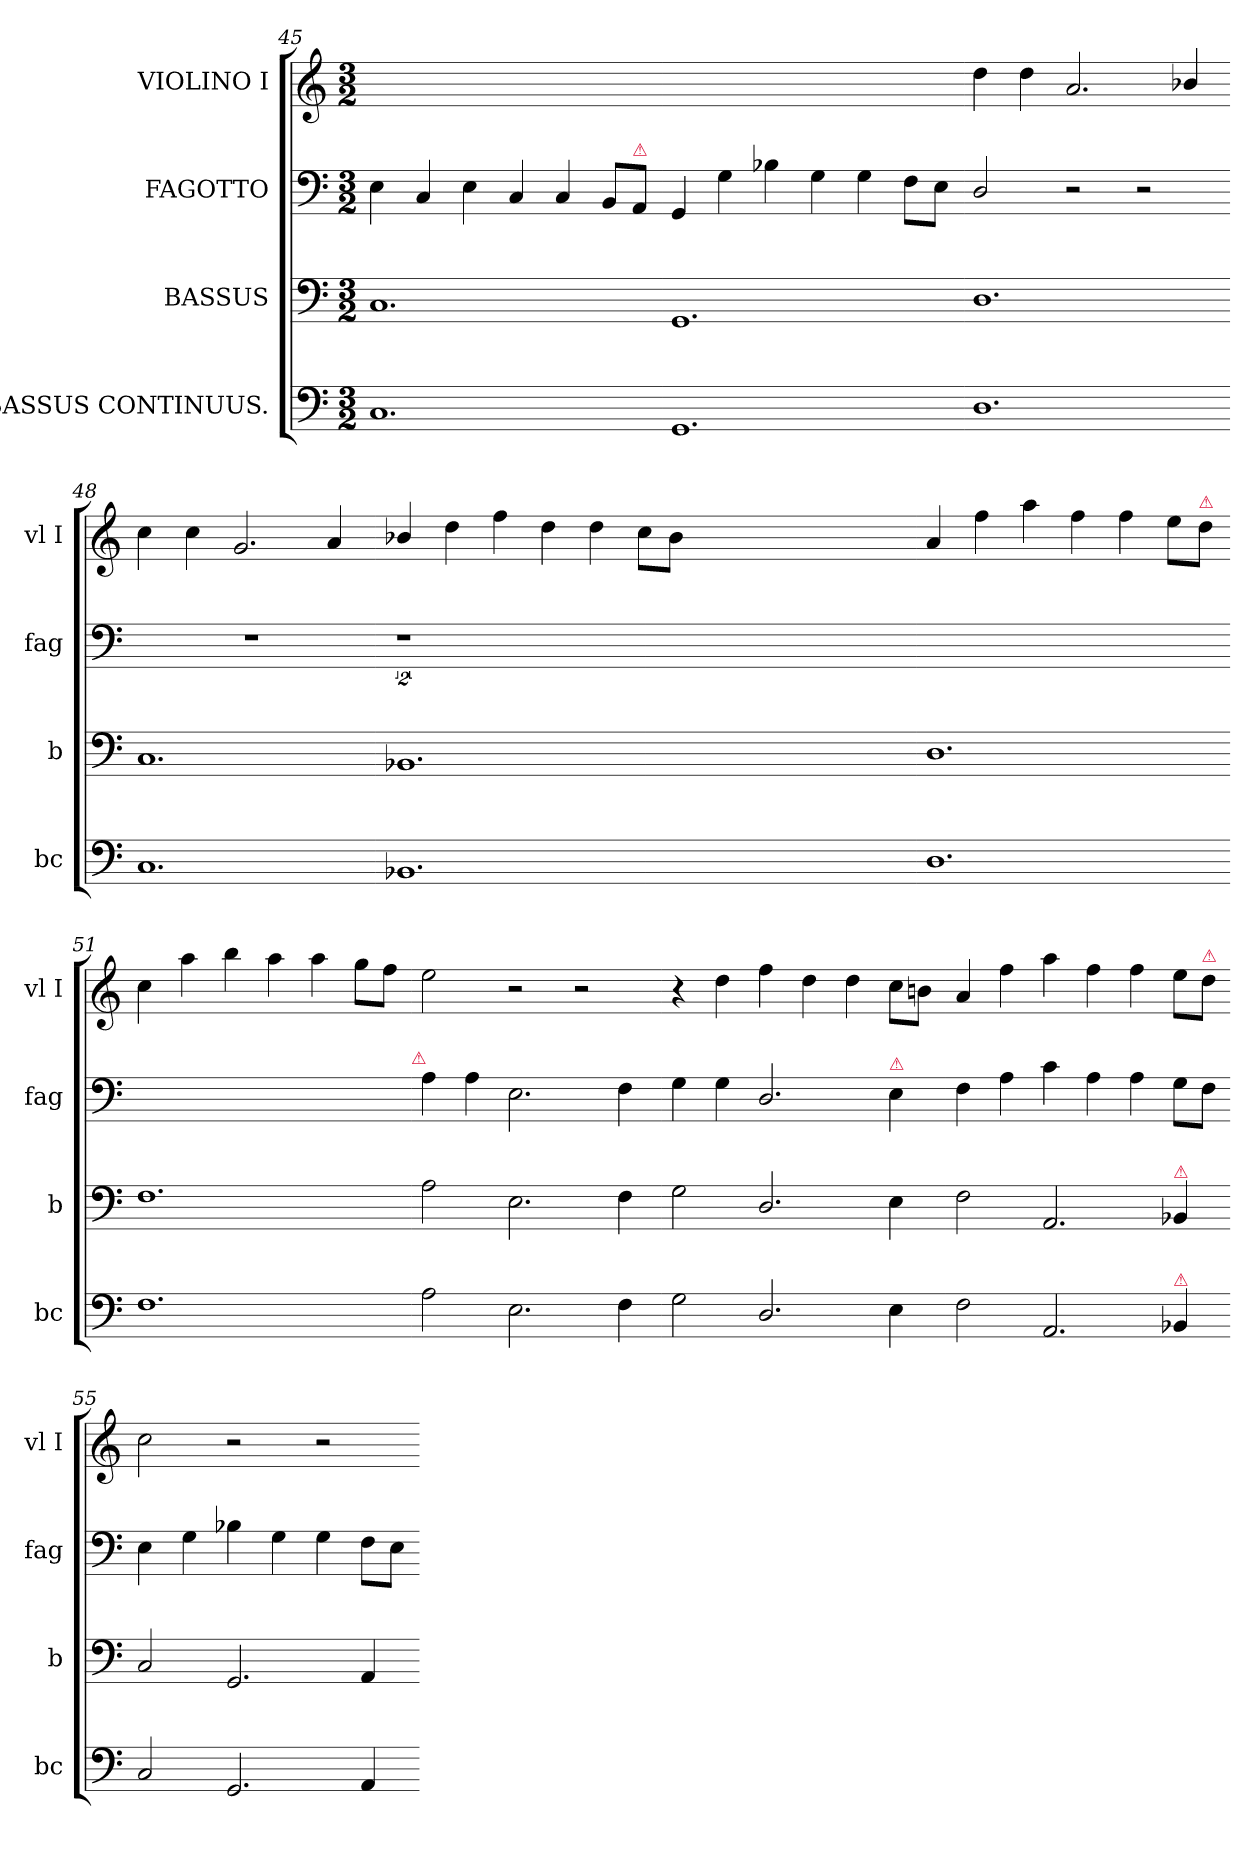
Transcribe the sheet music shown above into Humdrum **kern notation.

**kern	**kern	**kern	**kern
*part4	*part3	*part2	*part1
*staff4	*staff3	*staff2	*staff1
*I"BASSUS CONTINUUS.	*I"BASSUS	*I"FAGOTTO	*I"VIOLINO I
*I'bc	*I'b	*I'fag	*I'vl I
*clefF4	*clefF4	*clefF4	*clefG2
*k[]	*k[]	*k[]	*k[]
*M3/2	*M3/2	*M3/2	*M3/2
=45	=45	=45	=45
1.C	1.C	4E\	1.ryy
.	.	4C/	.
.	.	4E\	.
.	.	4C/	.
.	.	4C/	.
.	.	8BB/L	.
!	!	!LO:TX:a:color=crimson:t=⚠	!
.	.	8AA/J	.
=46-	=46-	=46-	=46-
1.GG	1.GG	4GG/	1.ryy
.	.	4G\	.
.	.	4B-X\	.
.	.	4G\	.
.	.	4G\	.
.	.	8F\L	.
.	.	8E\J	.
=47-	=47-	=47-	=47-
1.D	1.D	2D/	4dd\
.	.	.	4dd\
.	.	2r	2.a/
.	.	2r	.
.	.	.	4b-X/
=48-	=48-	=48-	=48-
1.C	1.C	1.r	4cc\
.	.	.	4cc\
.	.	.	2.g/
.	.	.	4a/
=49-	=49-	=49-	=49-
1.BB-X	1.BB-X	2%9r	4b-X/
.	.	.	4dd\
.	.	.	4ff\
.	.	.	4dd\
.	.	.	4dd\
.	.	.	8cc\L
.	.	.	8b-\J
0.ryy	0.ryy	.	0.ryy
=50-	=50-	=50-	=50-
1.D	1.D	1.ryy	4a/
.	.	.	4ff\
.	.	.	4aa\
.	.	.	4ff\
.	.	.	4ff\
.	.	.	8ee\L
!	!	!	!LO:TX:a:color=crimson:t=⚠
.	.	.	8dd\J
=51-	=51-	=51-	=51-
1.F	1.F	1.ryy	4cc\
.	.	.	4aa\
.	.	.	4bb\
.	.	.	4aa\
.	.	.	4aa\
.	.	.	8gg\L
.	.	.	8ff\J
!	!	!LO:TX:a:color=crimson:t=⚠	!
=52-	=52-	=52-	=52-
2A\	2A\	4A\	2ee\
.	.	4A\	.
2.E\	2.E\	2.E\	2r
.	.	.	2r
4F\	4F\	4F\	.
=53-	=53-	=53-	=53-
2G\	2G\	4G\	4r
.	.	4G\	4dd\
2.D/	2.D/	2.D/	4ff\
.	.	.	4dd\
.	.	.	4dd\
!	!	!LO:TX:a:color=crimson:t=⚠	!
4E\	4E\	4E\	8cc\L
.	.	.	8bn\J
=54-	=54-	=54-	=54-
2F\	2F\	4F\	4a/
.	.	4A\	4ff\
2.AA/	2.AA/	4c\	4aa\
.	.	4A\	4ff\
.	.	4A\	4ff\
!	!LO:TX:a:color=crimson:t=⚠	!	!
!LO:TX:a:color=crimson:t=⚠	!	!	!
4BB-X/	4BB-X/	8G\L	8ee\L
!	!	!	!LO:TX:a:color=crimson:t=⚠
.	.	8F\J	8dd\J
=55-	=55-	=55-	=55-
2C/	2C/	4E\	2cc\
.	.	4G\	.
2.GG/	2.GG/	4B-X\	2r
.	.	4G\	.
.	.	4G\	2r
4AA/	4AA/	8F\L	.
.	.	8E\J	.
=-	=-	=-	=-
*-	*-	*-	*-
